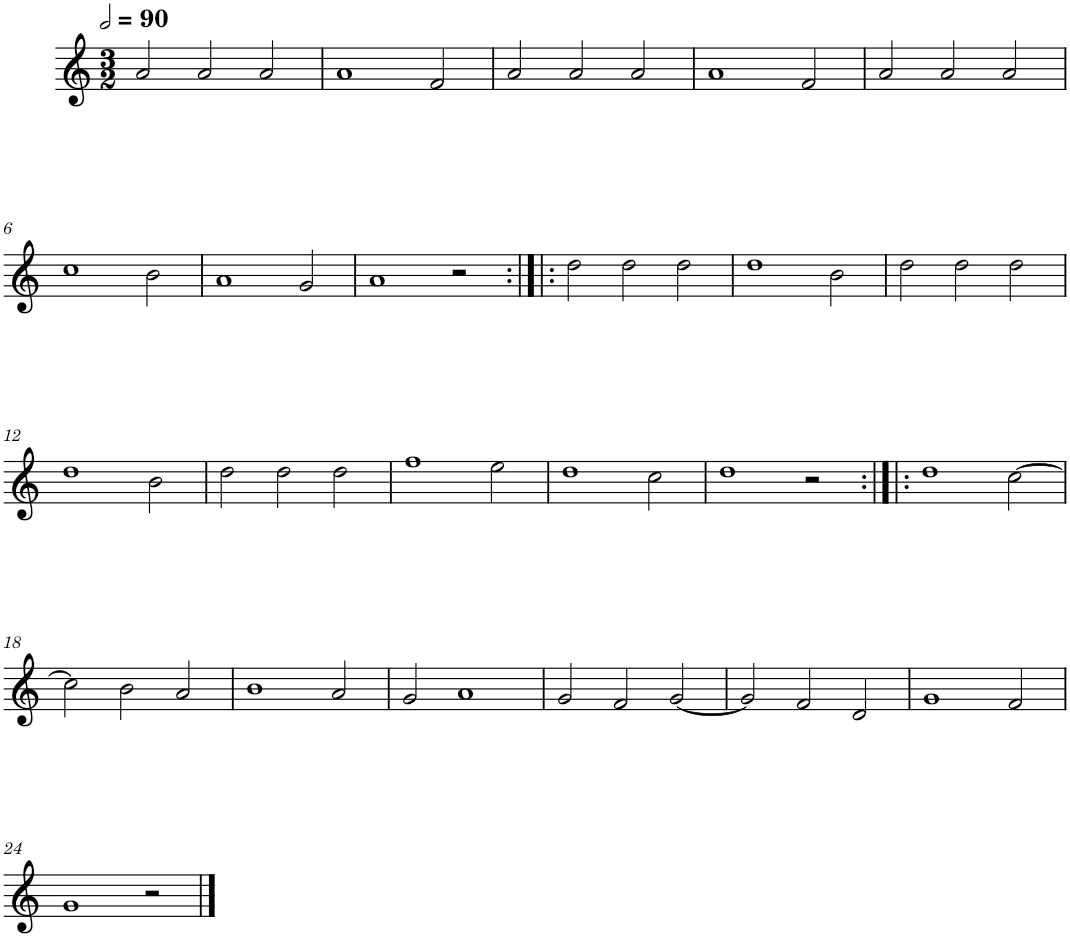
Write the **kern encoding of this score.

**kern
*part1
*staff1
*I"Quatre parties
*clefG2
*k[]
*M3/2
*MM180
=1
2a/
2a/
2a/
=2
1a
2f/
=3
2a/
2a/
2a/
=4
1a
2f/
=5
2a/
2a/
2a/
!!LO:LB:g=z
=6
1cc
2b\
=7
1a
2g/
=8
1a
2r
=9:|!|:
2dd\
2dd\
2dd\
=10
1dd
2b\
=11
2dd\
2dd\
2dd\
!!LO:LB:g=z
=12
1dd
2b\
=13
2dd\
2dd\
2dd\
=14
1ff
2ee\
=15
1dd
2cc\
=16
1dd
2r
=17:|!|:
1dd
[2cc\
!!LO:LB:g=z
=18
2cc\]
2b\
2a/
=19
1b
2a/
=20
2g/
1a
=21
2g/
2f/
[2g/
=22
2g/]
2f/
2d/
=23
1g
2f/
!!LO:LB:g=z
=24
1g
2r
==
*-
